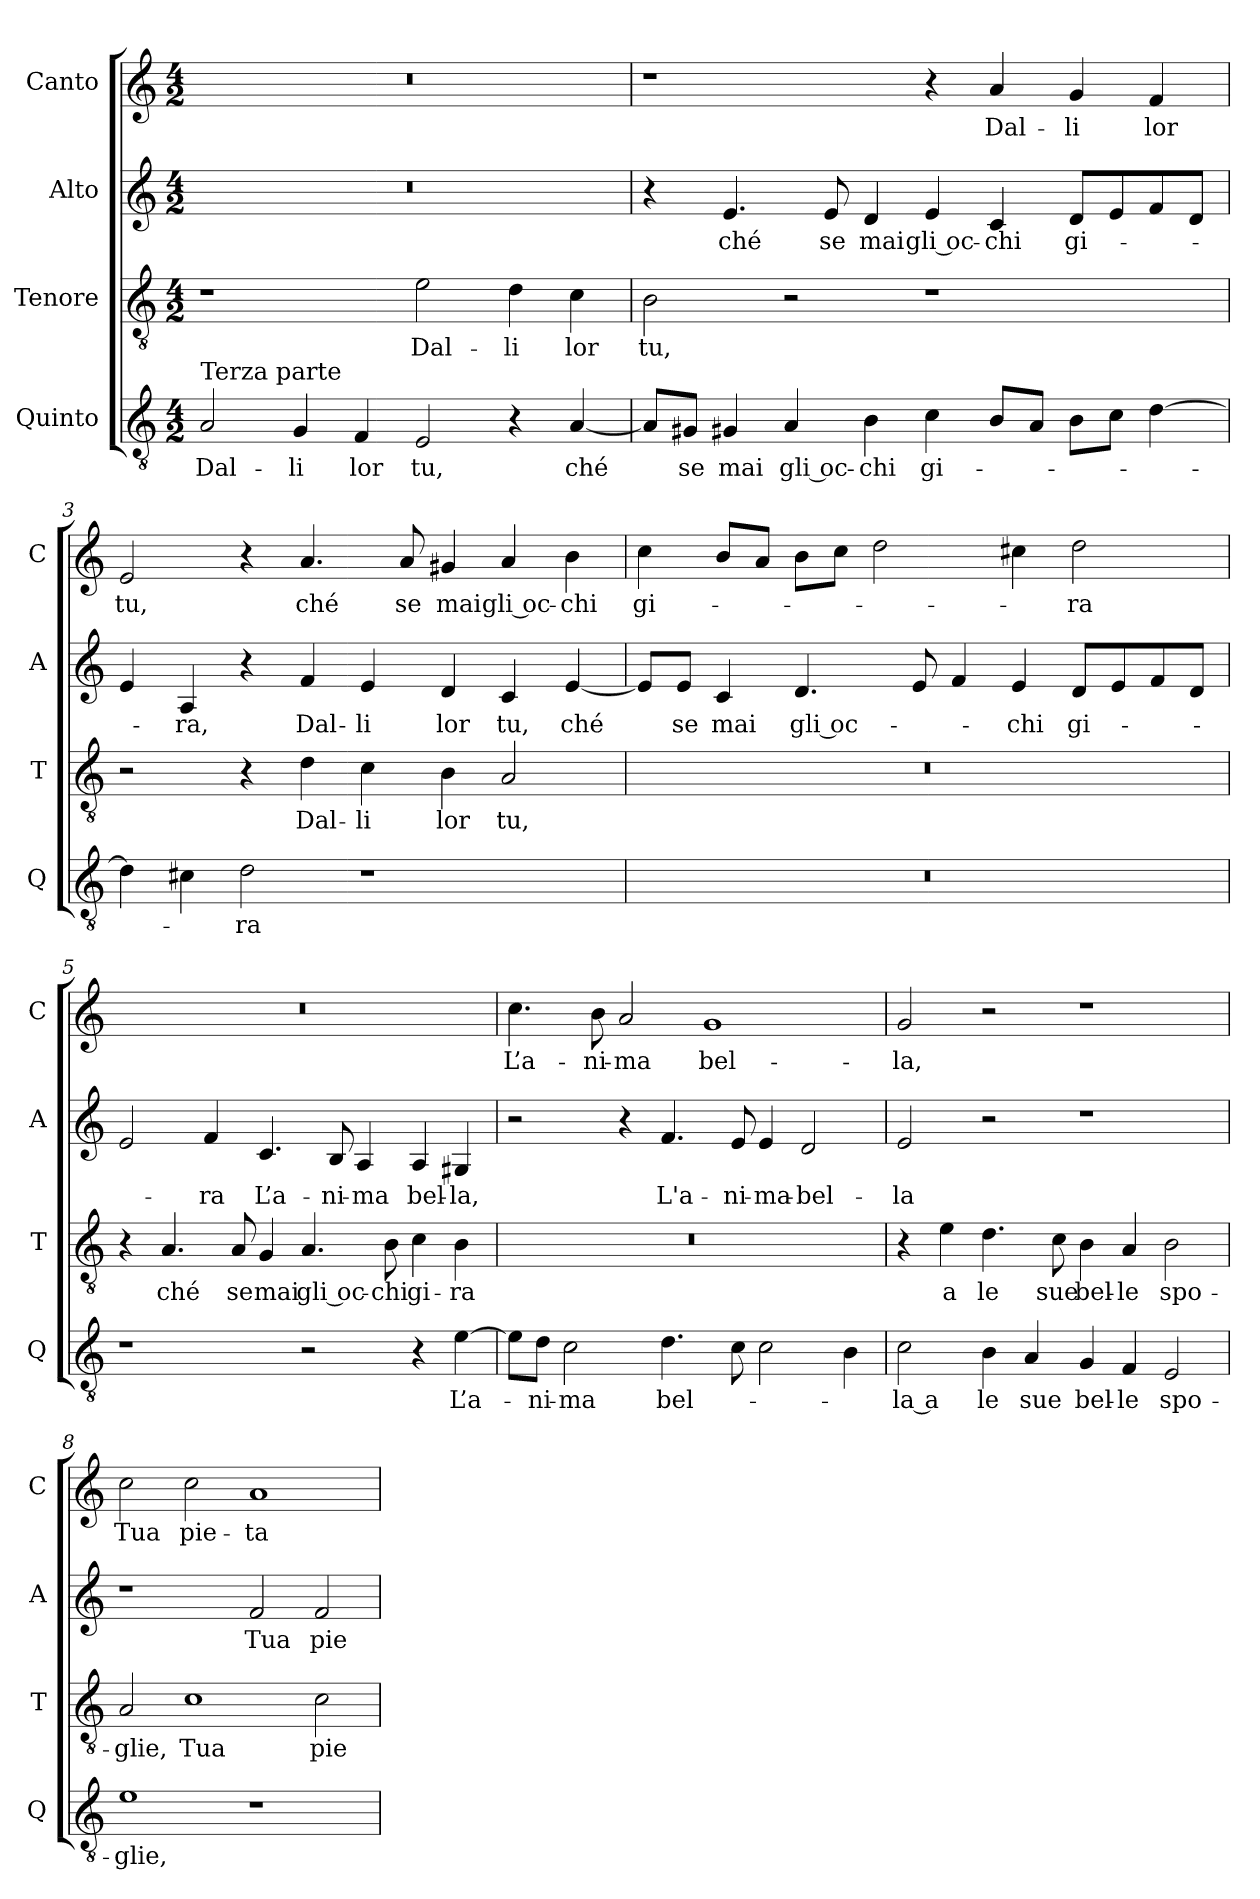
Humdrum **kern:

**kern	**text	**kern	**text	**kern	**text	**kern	**text
*part4	*part4	*part3	*part3	*part2	*part2	*part1	*part1
*staff4	*staff4	*staff3	*staff3	*staff2	*staff2	*staff1	*staff1
*I"Quinto	*	*I"Tenore	*	*I"Alto	*	*I"Canto	*
*I'Q	*	*I'T	*	*I'A	*	*I'C	*
*clefGv2	*	*clefGv2	*	*clefG2	*	*clefG2	*
*k[]	*	*k[]	*	*k[]	*	*k[]	*
*M4/2	*	*M4/2	*	*M4/2	*	*M4/2	*
=1	=1	=1	=1	=1	=1	=1	=1
!LO:TX:a:t=Terza parte	!	!	!	!	!	!	!
2A	Dal-	1r	.	0r	.	0r	.
4G	-li	.	.	.	.	.	.
4F	lor	.	.	.	.	.	.
2E	tu,	2e	Dal-	.	.	.	.
4r	.	4d	-li	.	.	.	.
[4A	ché	4c	lor	.	.	.	.
=2	=2	=2	=2	=2	=2	=2	=2
8AL]	.	2B	tu,	4r	.	1r	.
8G#XJ	se	.	.	.	.	.	.
4G#X	mai	.	.	4.e	ché	.	.
4A	gli oc-	2r	.	.	.	.	.
.	.	.	.	8e	se	.	.
4B	-chi	.	.	4d	mai	.	.
4c	gi-	1r	.	4e	gli oc-	4r	.
8BL	.	.	.	4c	-chi	4a	Dal-
8AJ	.	.	.	.	.	.	.
8BL	.	.	.	8dL	gi-	4g	-li
8cJ	.	.	.	8e	.	.	.
[4d	.	.	.	8f	.	4f	lor
.	.	.	.	8dJ	.	.	.
=3	=3	=3	=3	=3	=3	=3	=3
4d]	.	2r	.	4e	.	2e	tu,
4c#X	.	.	.	4A	-ra,	.	.
2d	-ra	4r	.	4r	.	4r	.
.	.	4d	Dal-	4f	Dal-	4.a	ché
1r	.	4c	-li	4e	-li	.	.
.	.	.	.	.	.	8a	se
.	.	4B	lor	4d	lor	4g#X	mai
.	.	2A	tu,	4c	tu,	4a	gli oc-
.	.	.	.	[4e	ché	4b	-chi
=4	=4	=4	=4	=4	=4	=4	=4
0r	.	0r	.	8eL]	.	4cc	gi-
.	.	.	.	8eJ	se	.	.
.	.	.	.	4c	mai	8bL	.
.	.	.	.	.	.	8aJ	.
.	.	.	.	4.d	gli oc-	8bL	.
.	.	.	.	.	.	8ccJ	.
.	.	.	.	.	.	2dd	.
.	.	.	.	8e	.	.	.
.	.	.	.	4f	.	.	.
.	.	.	.	4e	-chi	4cc#X	.
.	.	.	.	8dL	gi-	2dd	-ra
.	.	.	.	8e	.	.	.
.	.	.	.	8f	.	.	.
.	.	.	.	8dJ	.	.	.
=5	=5	=5	=5	=5	=5	=5	=5
1r	.	4r	.	2e	.	0r	.
.	.	4.A	ché	.	.	.	.
.	.	.	.	4f	-ra	.	.
.	.	8A	se	.	.	.	.
.	.	4G	mai	4.c	L’a-	.	.
2r	.	4.A	gli oc-	.	.	.	.
.	.	.	.	8B	-ni-	.	.
.	.	.	.	4A	-ma	.	.
.	.	8B	-chi	.	.	.	.
4r	.	4c	gi-	4A	bel-	.	.
[4e	L’a-	4B	-ra	4G#X	-la,	.	.
=6	=6	=6	=6	=6	=6	=6	=6
8eL]	.	0r	.	2r	.	4.cc	L’a-
8dJ	-ni-	.	.	.	.	.	.
2c	-ma	.	.	.	.	.	.
.	.	.	.	.	.	8b	-ni-
.	.	.	.	4r	.	2a	-ma
4.d	bel-	.	.	4.f	L'a-	.	.
.	.	.	.	.	.	1g	bel-
8c	.	.	.	8e	-ni-	.	.
2c	.	.	.	4e	-ma-	.	.
.	.	.	.	2d	-bel-	.	.
4B	.	.	.	.	.	.	.
=7	=7	=7	=7	=7	=7	=7	=7
2c	-la a	4r	.	2e	-la	2g	-la,
.	.	4e	a	.	.	.	.
4B	le	4.d	le	2r	.	2r	.
4A	sue	.	.	.	.	.	.
.	.	8c	sue	.	.	.	.
4G	bel-	4B	bel-	1r	.	1r	.
4F	-le	4A	-le	.	.	.	.
2E	spo-	2B	spo-	.	.	.	.
=8	=8	=8	=8	=8	=8	=8	=8
1e	-glie,	2A	-glie,	1r	.	2cc	Tua
.	.	1c	Tua	.	.	2cc	pie-
1r	.	.	.	2f	Tua	1a	-ta-
.	.	2c	pie-	2f	pie-	.	.
=	=	=	=	=	=	=	=
*-	*-	*-	*-	*-	*-	*-	*-
